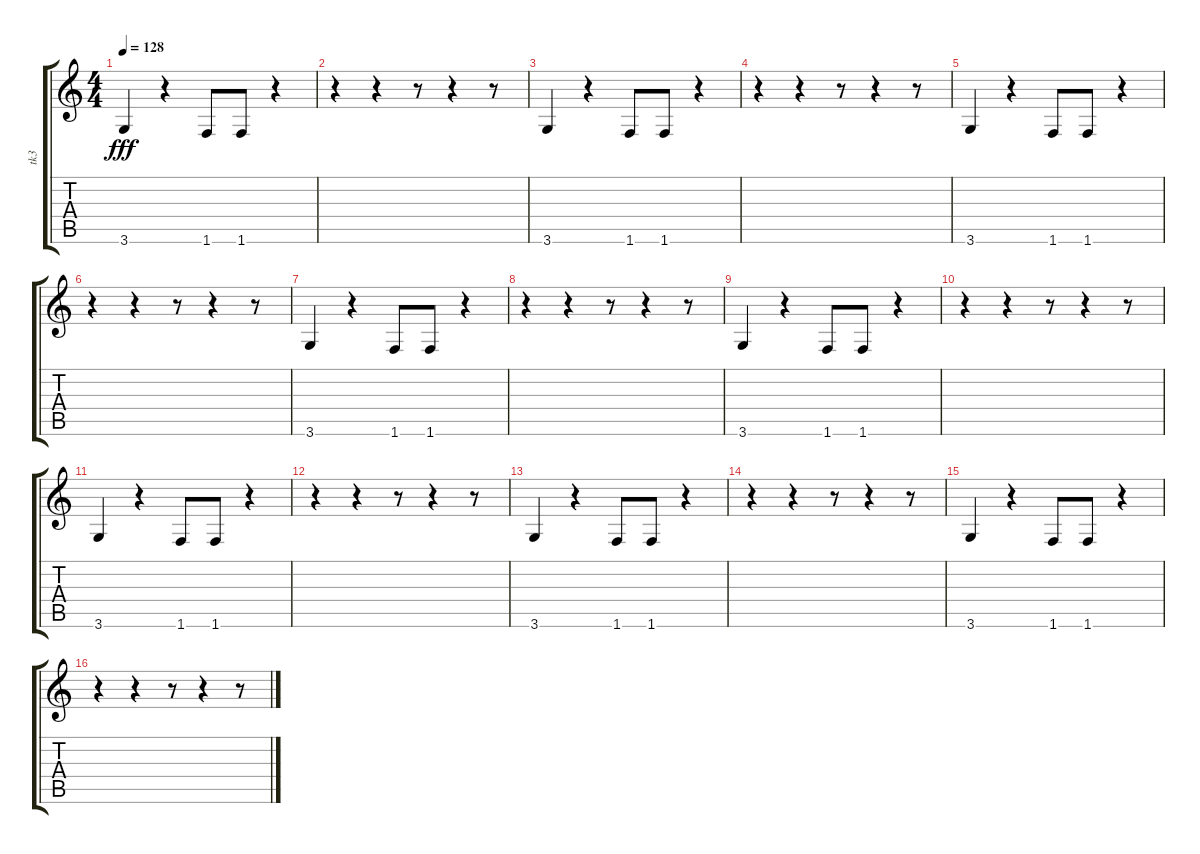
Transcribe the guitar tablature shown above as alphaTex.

\track ("tk3" "tk3") {instrument fretlessbass}
\staff {score tabs}
\tuning (E4 B3 G3 D3 A2 E2) {hide}
\ts (4 4)
\tempo 128
\clef g2
\ks c
3.6.4{dy fff} r.4 1.6.8 1.6.8 r.4 |
r.4 r.4 r.8 r.4 r.8 |
3.6.4 r.4 1.6.8 1.6.8 r.4 |
r.4 r.4 r.8 r.4 r.8 |
3.6.4 r.4 1.6.8 1.6.8 r.4 |
r.4 r.4 r.8 r.4 r.8 |
3.6.4 r.4 1.6.8 1.6.8 r.4 |
r.4 r.4 r.8 r.4 r.8 |
3.6.4 r.4 1.6.8 1.6.8 r.4 |
r.4 r.4 r.8 r.4 r.8 |
3.6.4 r.4 1.6.8 1.6.8 r.4 |
r.4 r.4 r.8 r.4 r.8 |
3.6.4 r.4 1.6.8 1.6.8 r.4 |
r.4 r.4 r.8 r.4 r.8 |
3.6.4 r.4 1.6.8 1.6.8 r.4 |
r.4 r.4 r.8 r.4 r.8
